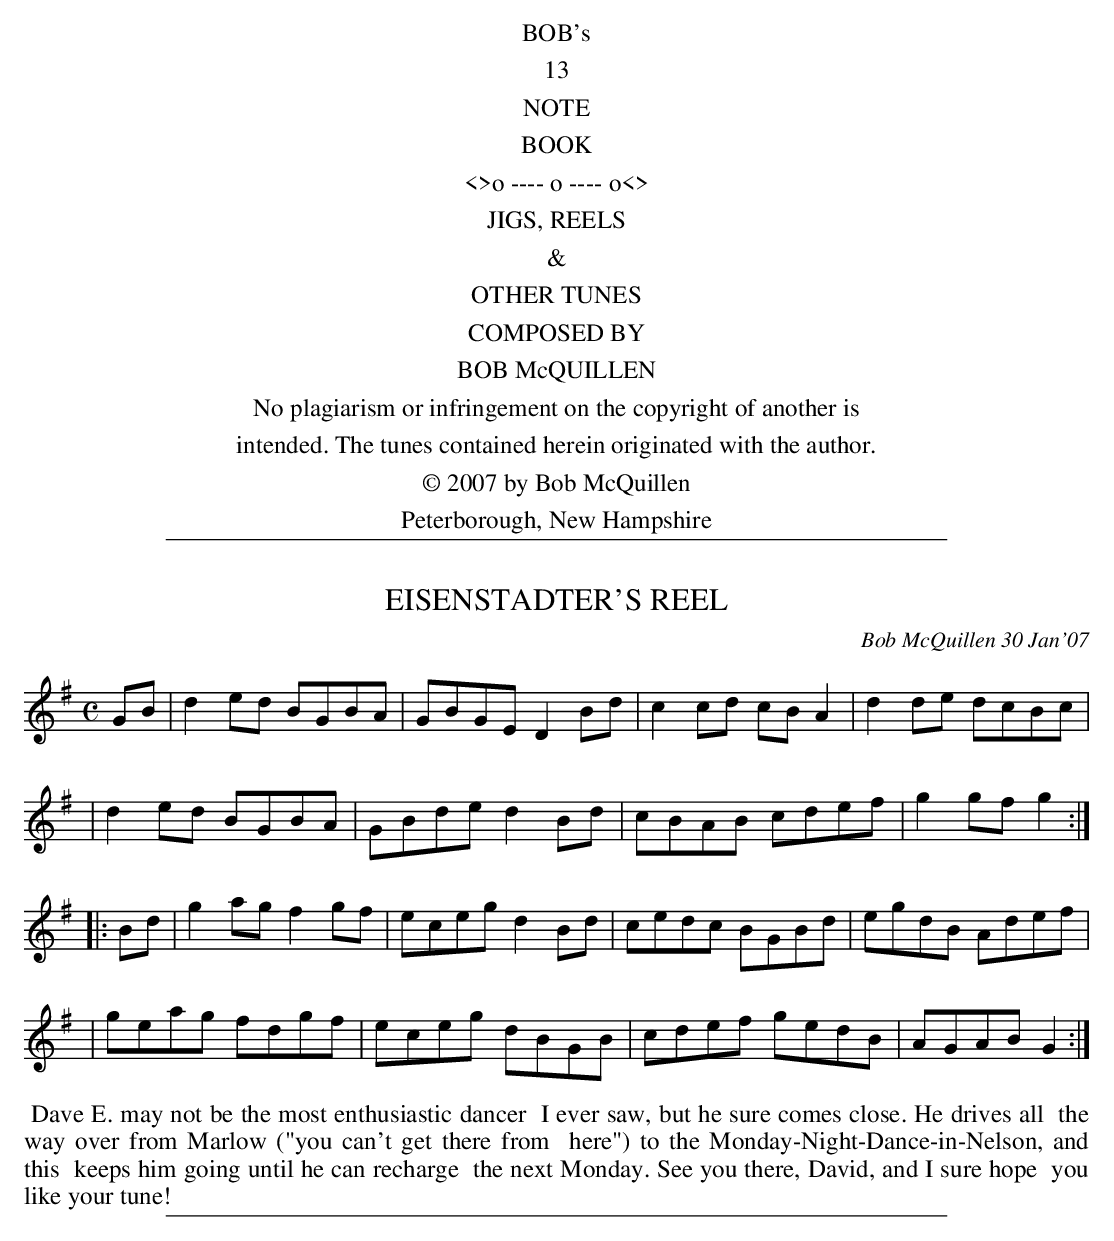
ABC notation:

X:1
T: EISENSTADTER'S REEL
C: Bob McQuillen 30 Jan'07
M: C
L: 1/8
K: G
GB \
| d2ed BGBA | GBGE D2Bd | c2cd cBA2 | d2de dcBc |
| d2ed BGBA | GBde d2Bd | cBAB cdef | g2gf g2 :|
|: Bd \
| g2ag f2gf | eceg d2Bd | cedc BGBd | egdB Adef |
| geag fdgf | eceg dBGB | cdef gedB | AGAB G2 :|
